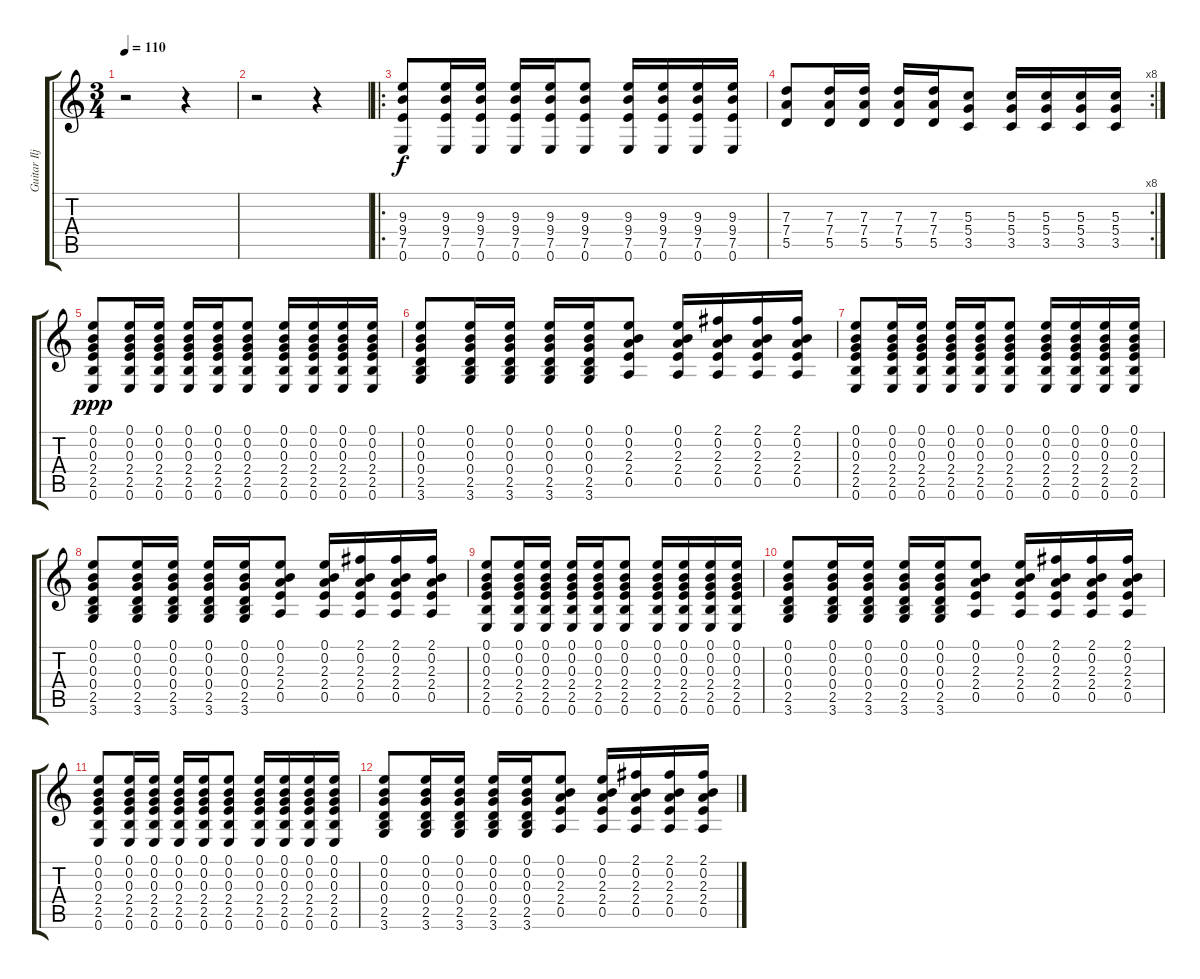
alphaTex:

\track ("Guitar Ilja" "Guitar Ilj") {instrument acousticguitarnylon}
\staff {score tabs}
\tuning (E4 B3 G3 D3 A2 E2) {hide}
\ts (3 4)
\tempo 110
\clef g2
\ks c
r.2{dy f} r.4 |
r.2 r.4 |
\ro
(9.3 9.4 7.5 0.6).8 (9.3 9.4 7.5 0.6).16 (9.3 9.4 7.5 0.6).16 (9.3 9.4 7.5 0.6).16 (9.3 9.4 7.5 0.6).16 (9.3 9.4 7.5 0.6).8 (9.3 9.4 7.5 0.6).16 (9.3 9.4 7.5 0.6).16 (9.3 9.4 7.5 0.6).16 (9.3 9.4 7.5 0.6).16 |
\rc 8
(7.3 7.4 5.5).8 (7.3 7.4 5.5).16 (7.3 7.4 5.5).16 (7.3 7.4 5.5).16 (7.3 7.4 5.5).16 (5.3 5.4 3.5).8 (5.3 5.4 3.5).16 (5.3 5.4 3.5).16 (5.3 5.4 3.5).16 (5.3 5.4 3.5).16 |
(0.1 0.2 0.3 2.4 2.5 0.6).8{dy ppp} (0.1 0.2 0.3 2.4 2.5 0.6).16 (0.1 0.2 0.3 2.4 2.5 0.6).16 (0.1 0.2 0.3 2.4 2.5 0.6).16 (0.1 0.2 0.3 2.4 2.5 0.6).16 (0.1 0.2 0.3 2.4 2.5 0.6).8 (0.1 0.2 0.3 2.4 2.5 0.6).16 (0.1 0.2 0.3 2.4 2.5 0.6).16 (0.1 0.2 0.3 2.4 2.5 0.6).16 (0.1 0.2 0.3 2.4 2.5 0.6).16 |
(0.1 0.2 0.3 0.4 2.5 3.6).8 (0.1 0.2 0.3 0.4 2.5 3.6).16 (0.1 0.2 0.3 0.4 2.5 3.6).16 (0.1 0.2 0.3 0.4 2.5 3.6).16 (0.1 0.2 0.3 0.4 2.5 3.6).16 (0.1 0.2 2.3 2.4 0.5).8 (0.1 0.2 2.3 2.4 0.5).16 (2.1 0.2 2.3 2.4 0.5).16 (2.1 0.2 2.3 2.4 0.5).16 (2.1 0.2 2.3 2.4 0.5).16 |
(0.1 0.2 0.3 2.4 2.5 0.6).8 (0.1 0.2 0.3 2.4 2.5 0.6).16 (0.1 0.2 0.3 2.4 2.5 0.6).16 (0.1 0.2 0.3 2.4 2.5 0.6).16 (0.1 0.2 0.3 2.4 2.5 0.6).16 (0.1 0.2 0.3 2.4 2.5 0.6).8 (0.1 0.2 0.3 2.4 2.5 0.6).16 (0.1 0.2 0.3 2.4 2.5 0.6).16 (0.1 0.2 0.3 2.4 2.5 0.6).16 (0.1 0.2 0.3 2.4 2.5 0.6).16 |
(0.1 0.2 0.3 0.4 2.5 3.6).8 (0.1 0.2 0.3 0.4 2.5 3.6).16 (0.1 0.2 0.3 0.4 2.5 3.6).16 (0.1 0.2 0.3 0.4 2.5 3.6).16 (0.1 0.2 0.3 0.4 2.5 3.6).16 (0.1 0.2 2.3 2.4 0.5).8 (0.1 0.2 2.3 2.4 0.5).16 (2.1 0.2 2.3 2.4 0.5).16 (2.1 0.2 2.3 2.4 0.5).16 (2.1 0.2 2.3 2.4 0.5).16 |
(0.1 0.2 0.3 2.4 2.5 0.6).8 (0.1 0.2 0.3 2.4 2.5 0.6).16 (0.1 0.2 0.3 2.4 2.5 0.6).16 (0.1 0.2 0.3 2.4 2.5 0.6).16 (0.1 0.2 0.3 2.4 2.5 0.6).16 (0.1 0.2 0.3 2.4 2.5 0.6).8 (0.1 0.2 0.3 2.4 2.5 0.6).16 (0.1 0.2 0.3 2.4 2.5 0.6).16 (0.1 0.2 0.3 2.4 2.5 0.6).16 (0.1 0.2 0.3 2.4 2.5 0.6).16 |
(0.1 0.2 0.3 0.4 2.5 3.6).8 (0.1 0.2 0.3 0.4 2.5 3.6).16 (0.1 0.2 0.3 0.4 2.5 3.6).16 (0.1 0.2 0.3 0.4 2.5 3.6).16 (0.1 0.2 0.3 0.4 2.5 3.6).16 (0.1 0.2 2.3 2.4 0.5).8 (0.1 0.2 2.3 2.4 0.5).16 (2.1 0.2 2.3 2.4 0.5).16 (2.1 0.2 2.3 2.4 0.5).16 (2.1 0.2 2.3 2.4 0.5).16 |
(0.1 0.2 0.3 2.4 2.5 0.6).8 (0.1 0.2 0.3 2.4 2.5 0.6).16 (0.1 0.2 0.3 2.4 2.5 0.6).16 (0.1 0.2 0.3 2.4 2.5 0.6).16 (0.1 0.2 0.3 2.4 2.5 0.6).16 (0.1 0.2 0.3 2.4 2.5 0.6).8 (0.1 0.2 0.3 2.4 2.5 0.6).16 (0.1 0.2 0.3 2.4 2.5 0.6).16 (0.1 0.2 0.3 2.4 2.5 0.6).16 (0.1 0.2 0.3 2.4 2.5 0.6).16 |
(0.1 0.2 0.3 0.4 2.5 3.6).8 (0.1 0.2 0.3 0.4 2.5 3.6).16 (0.1 0.2 0.3 0.4 2.5 3.6).16 (0.1 0.2 0.3 0.4 2.5 3.6).16 (0.1 0.2 0.3 0.4 2.5 3.6).16 (0.1 0.2 2.3 2.4 0.5).8 (0.1 0.2 2.3 2.4 0.5).16 (2.1 0.2 2.3 2.4 0.5).16 (2.1 0.2 2.3 2.4 0.5).16 (2.1 0.2 2.3 2.4 0.5).16
